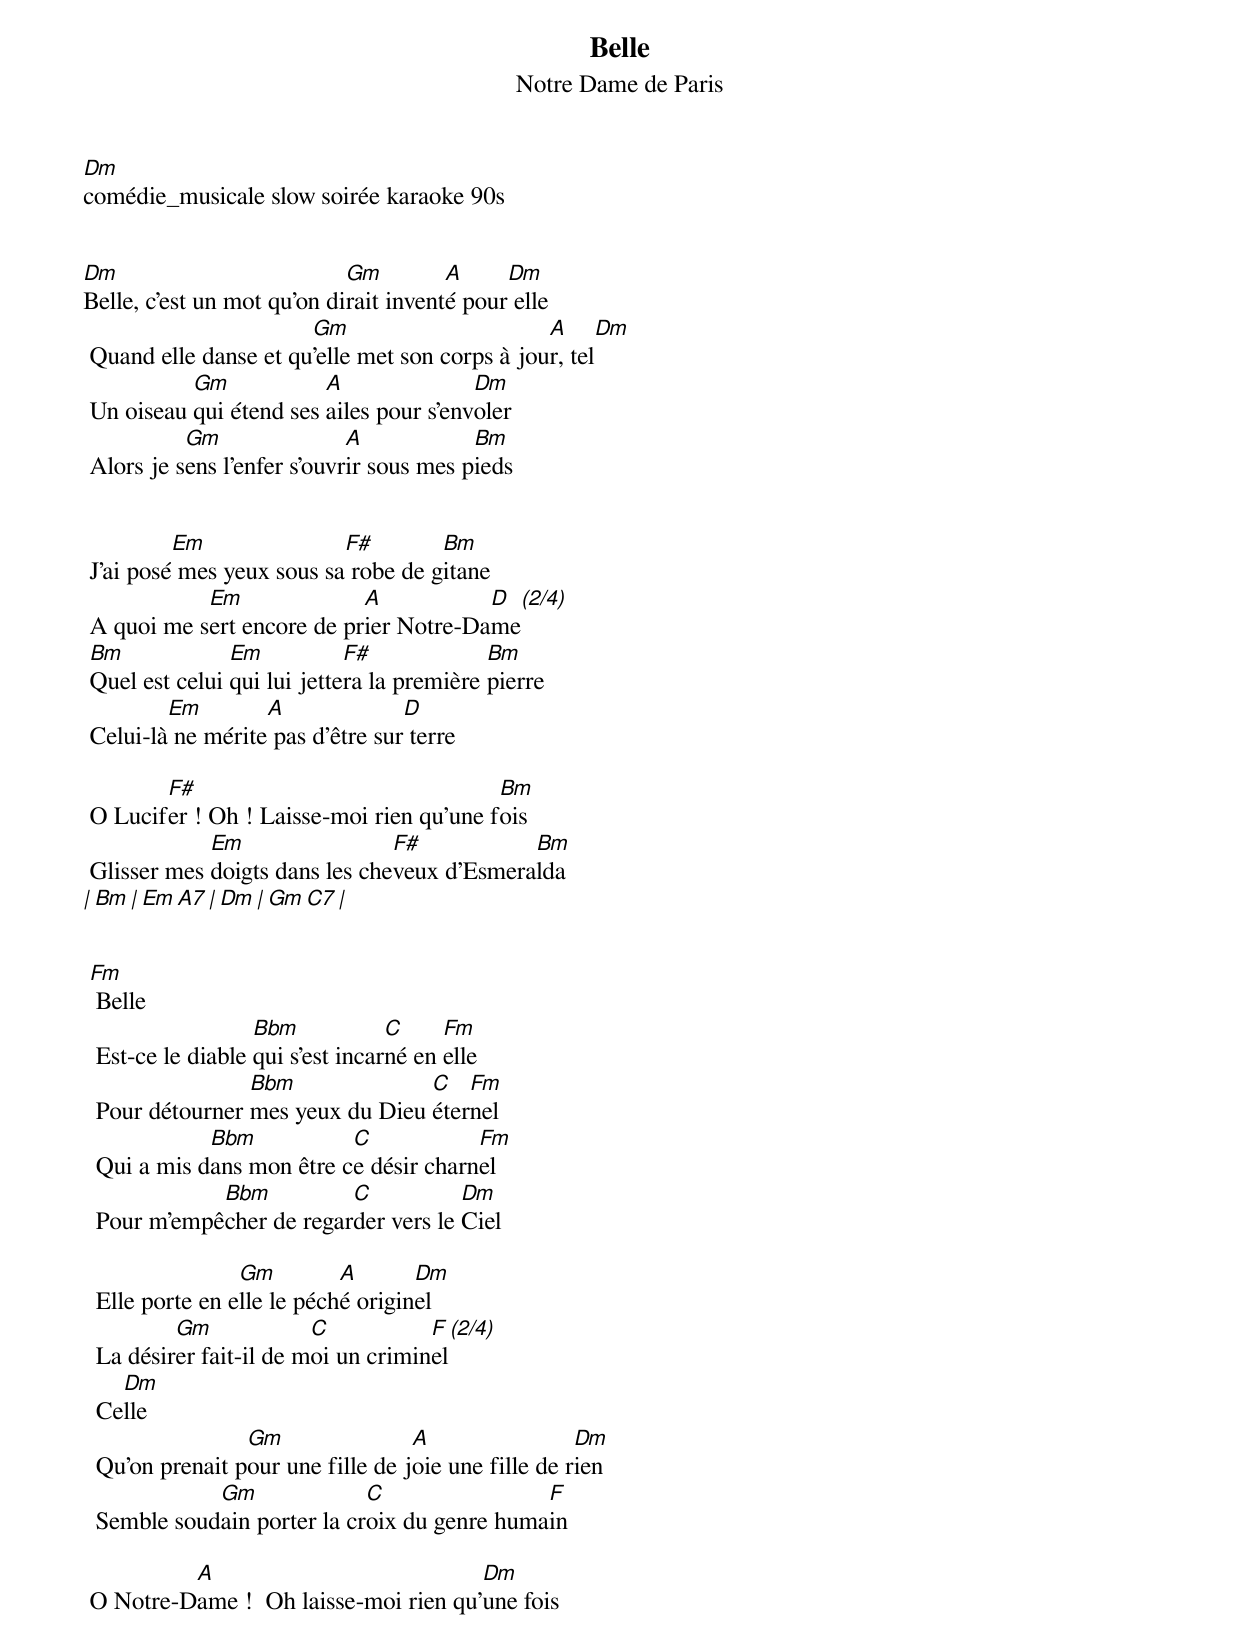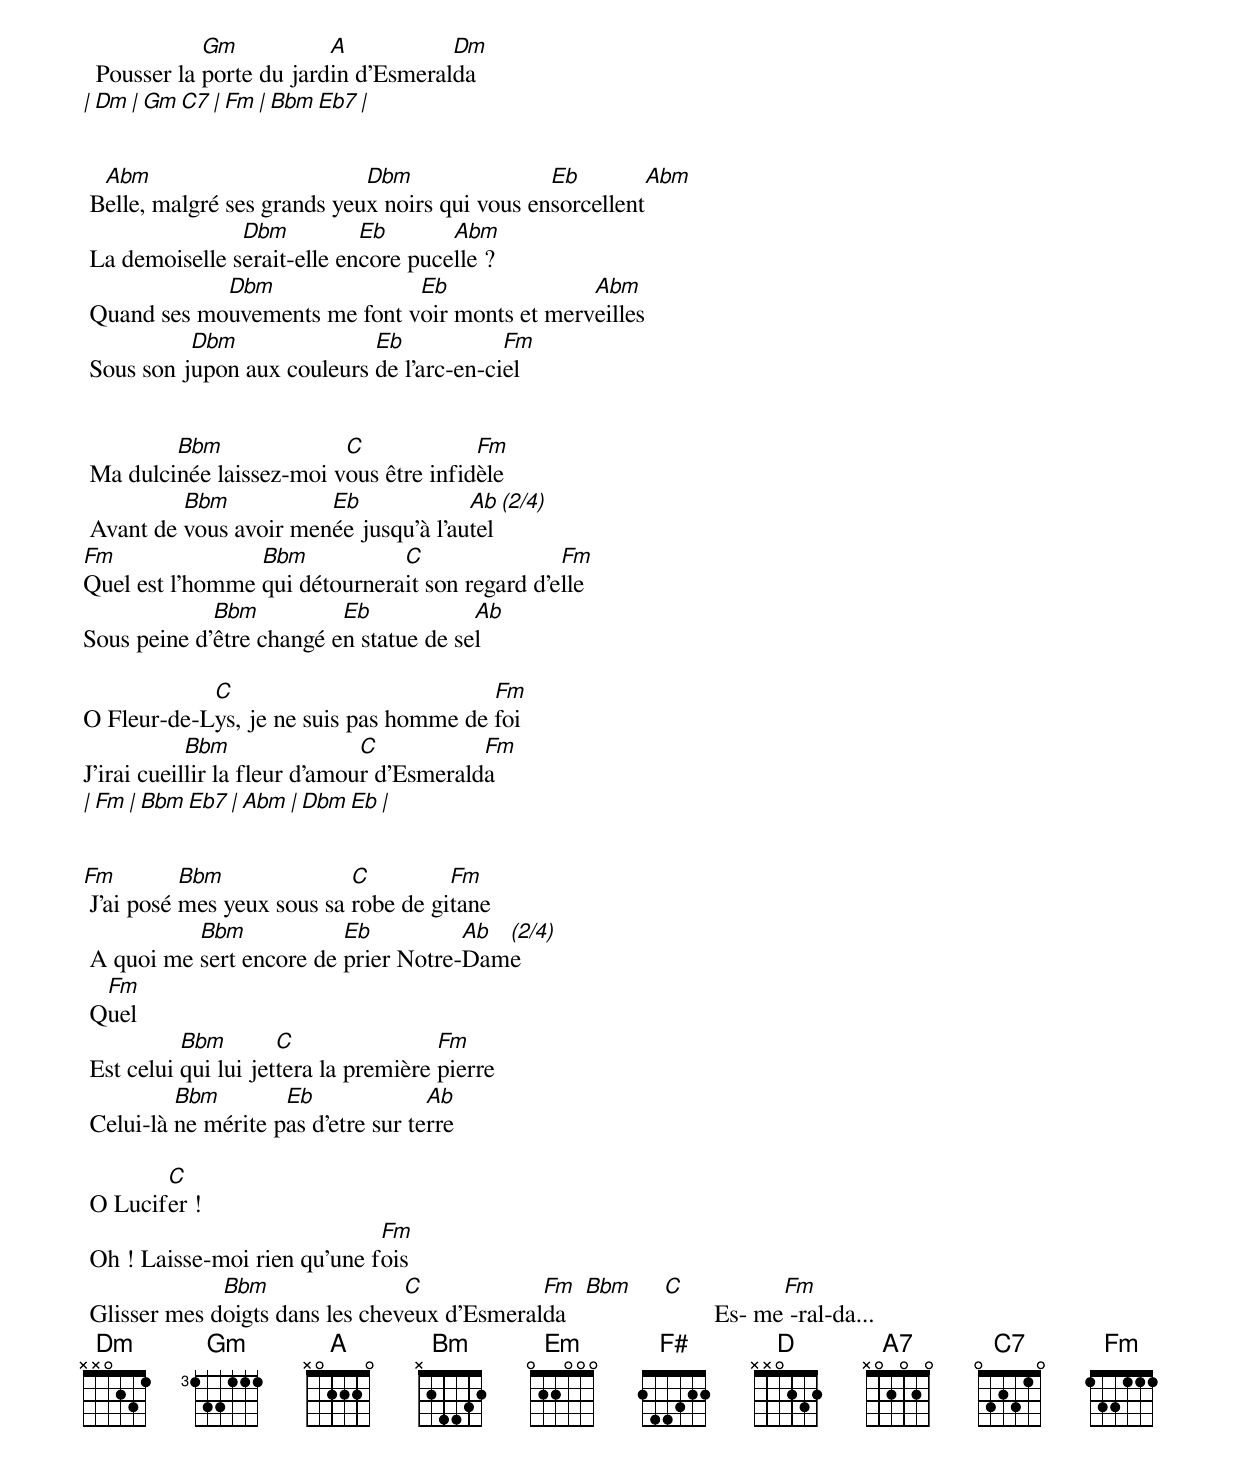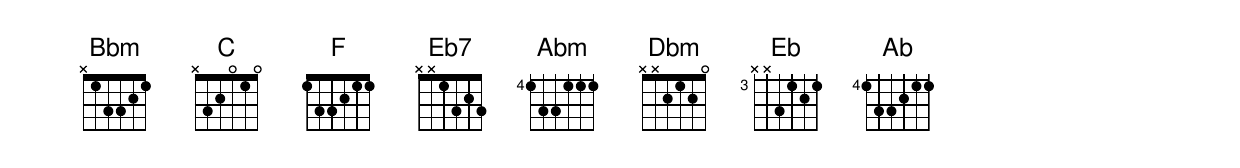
Belle
Notre Dame de Paris
Dm
comédie_musicale slow soirée karaoke 90s


Dm                          Gm         A      Dm
Belle, c’est un mot qu'on dirait inventé pour elle
                       Gm	                 A       Dm
 Quand elle danse et qu'elle met son corps à jour, tel
           Gm             A               Dm
 Un oiseau qui étend ses ailes pour s'envoler
           Gm                A            Bm
 Alors je sens l'enfer s'ouvrir sous mes pieds


           Em               F#        Bm
 J'ai posé mes yeux sous sa robe de gitane
            Em              A           D (2/4)
 A quoi me sert encore de prier Notre-Dame
 Bm             Em           F#              Bm
 Quel est celui qui lui jettera la première pierre
          Em         A              D
 Celui-là ne mérite pas d’être sur terre

        F#                                Bm
 O Lucifer ! Oh ! Laisse-moi rien qu'une fois
             Em                 F#           Bm
 Glisser mes doigts dans les cheveux d'Esmeralda
| Bm     |  Em    A7   |  Dm      | Gm    C7  |


 Fm
  Belle
                   Bbm            C     Fm
  Est-ce le diable qui s'est incarné en elle
                 Bbm              C   Fm
  Pour détourner mes yeux du Dieu éternel
             Bbm           C            Fm
  Qui a mis dans mon être ce désir charnel
             Bbm          C           Dm
  Pour m'empêcher de regarder vers le Ciel

                 Gm         A       Dm
  Elle porte en elle le péché originel
          Gm             C           F (2/4)
  La désirer fait-il de moi un criminel
    Dm
  Celle
                 Gm                A                 Dm
  Qu'on prenait pour une fille de joie une fille de rien
             Gm              C                F
  Semble soudain porter la croix du genre humain

          A                            Dm
 O Notre-Dame !  Oh laisse-moi rien qu'une fois
             Gm           A           Dm
  Pousser la porte du jardin d'Esmeralda
| Dm     |  Gm    C7   |  Fm      | Bbm    Eb7  |


  Abm                        Dbm                Eb        Abm
 Belle, malgré ses grands yeux noirs qui vous ensorcellent
                Dbm          Eb       Abm
 La demoiselle serait-elle encore pucelle ?
             Dbm               Eb               Abm
 Quand ses mouvements me font voir monts et merveilles
           Dbm               Eb            Fm
 Sous son jupon aux couleurs de l'arc-en-ciel


         Bbm              C             Fm
 Ma dulcinée laissez-moi vous être infidèle
          Bbm           Eb             Ab  (2/4)
 Avant de vous avoir menée jusqu'à l'autel
Fm               Bbm           C                Fm
Quel est l'homme qui détournerait son regard d'elle
             Bbm          Eb            Ab
Sous peine d'être changé en statue de sel

            C                           Fm
O Fleur-de-Lys, je ne suis pas homme de foi
            Bbm                C           Fm
J'irai cueillir la fleur d'amour d'Esmeralda
| Fm     | Bbm    Eb7   | Abm      | Dbm    Eb  |


Fm         Bbm              C         Fm
 J'ai posé mes yeux sous sa robe de gitane
           Bbm            Eb          Ab (2/4)
 A quoi me sert encore de prier Notre-Dame
  Fm
 Quel
           Bbm        C                Fm
 Est celui qui lui jettera la première pierre
          Bbm        Eb              Ab
 Celui-là ne mérite pas d'etre sur terre

        C
 O Lucifer !
                              Fm
 Oh ! Laisse-moi rien qu'une fois
              Bbm                C            Fm   Bbm  C             Fm
 Glisser mes doigts dans les cheveux d'Esmeralda 	        Es- me -ral-da...
